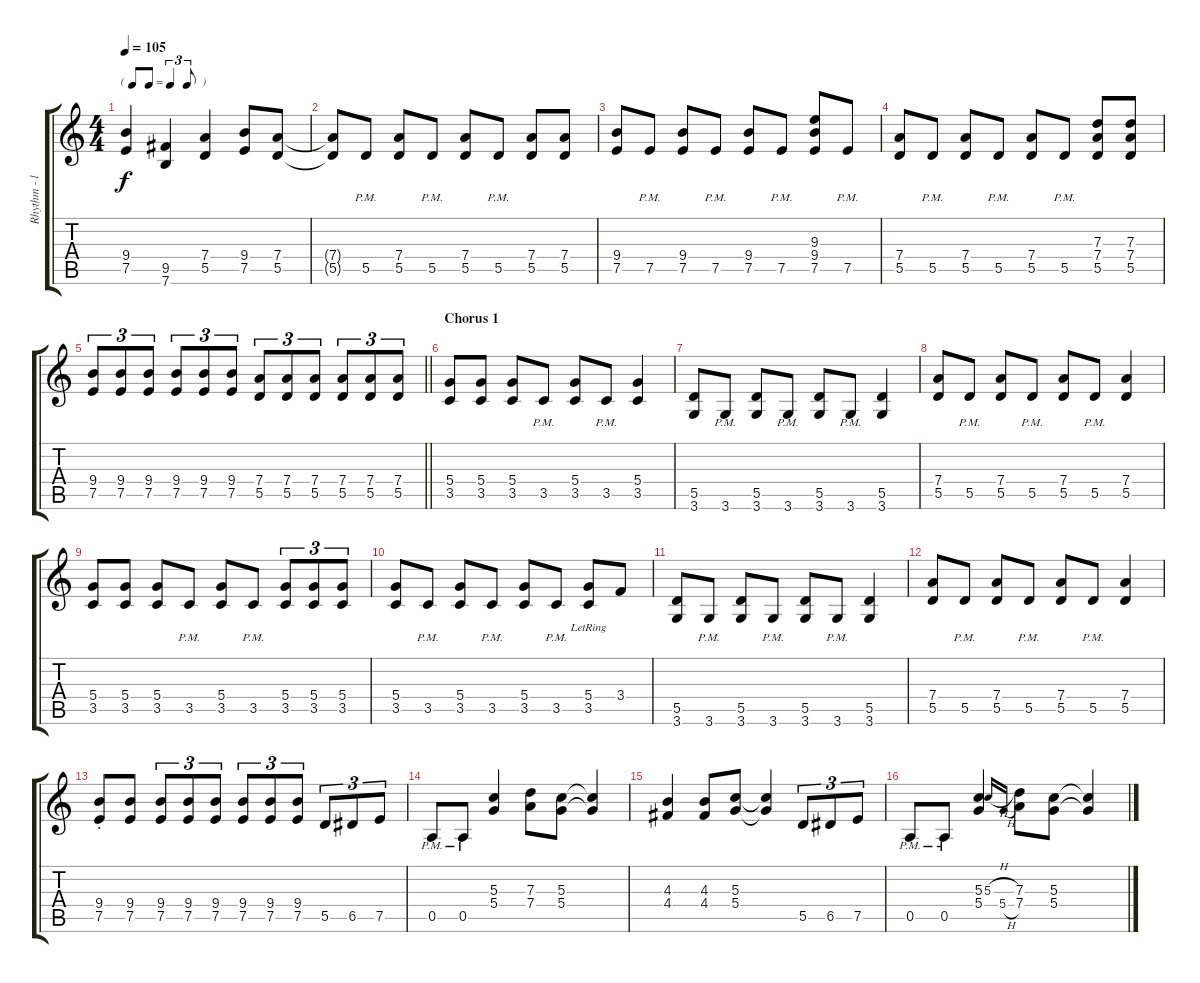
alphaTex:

\track ("Rhythm - left" "Rhythm - l") {instrument overdrivenguitar}
\staff {score tabs}
\tuning (E4 B3 G3 D3 A2 E2) {hide}
\ts (4 4)
\tf triplet8th
\tempo 105
\clef g2
\ks c
(9.4 7.5).4{dy f} (9.5 7.6).4 (7.4 5.5).4 (9.4 7.5).8 (7.4 5.5).8 |
(7.4{t} 5.5{t}).8 5.5{pm}.8 (7.4 5.5).8 5.5{pm}.8 (7.4 5.5).8 5.5{pm}.8 (7.4 5.5).8 (7.4 5.5).8 |
(9.4 7.5).8 7.5{pm}.8 (9.4 7.5).8 7.5{pm}.8 (9.4 7.5).8 7.5{pm}.8 (9.3 9.4 7.5).8 7.5{pm}.8 |
(7.4 5.5).8 5.5{pm}.8 (7.4 5.5).8 5.5{pm}.8 (7.4 5.5).8 5.5{pm}.8 (7.3 7.4 5.5).8 (7.3 7.4 5.5).8 |
\barLineRight lightlight
(9.4 7.5).8{tu (3 2)} (9.4 7.5).8{tu (3 2)} (9.4 7.5).8{tu (3 2)} (9.4 7.5).8{tu (3 2)} (9.4 7.5).8{tu (3 2)} (9.4 7.5).8{tu (3 2)} (7.4 5.5).8{tu (3 2)} (7.4 5.5).8{tu (3 2)} (7.4 5.5).8{tu (3 2)} (7.4 5.5).8{tu (3 2)} (7.4 5.5).8{tu (3 2)} (7.4 5.5).8{tu (3 2)} |
\section ("" "Chorus 1")
(5.4 3.5).8 (5.4 3.5).8 (5.4 3.5).8 3.5{pm}.8 (5.4 3.5).8 3.5{pm}.8 (5.4 3.5).4 |
(5.5 3.6).8 3.6{pm}.8 (5.5 3.6).8 3.6{pm}.8 (5.5 3.6).8 3.6{pm}.8 (5.5 3.6).4 |
(7.4 5.5).8 5.5{pm}.8 (7.4 5.5).8 5.5{pm}.8 (7.4 5.5).8 5.5{pm}.8 (7.4 5.5).4 |
(5.4 3.5).8 (5.4 3.5).8 (5.4 3.5).8 3.5{pm}.8 (5.4 3.5).8 3.5{pm}.8 (5.4 3.5).8{tu (3 2)} (5.4 3.5).8{tu (3 2)} (5.4 3.5).8{tu (3 2)} |
(5.4 3.5).8 3.5{pm}.8 (5.4 3.5).8 3.5{pm}.8 (5.4 3.5).8 3.5{pm}.8 (5.4{lr} 3.5{lr}).8 3.4.8 |
(5.5 3.6).8 3.6{pm}.8 (5.5 3.6).8 3.6{pm}.8 (5.5 3.6).8 3.6{pm}.8 (5.5 3.6).4 |
(7.4 5.5).8 5.5{pm}.8 (7.4 5.5).8 5.5{pm}.8 (7.4 5.5).8 5.5{pm}.8 (7.4 5.5).4 |
(9.4{st} 7.5{st}).8 (9.4 7.5).8 (9.4 7.5).8{tu (3 2)} (9.4 7.5).8{tu (3 2)} (9.4 7.5).8{tu (3 2)} (9.4 7.5).8{tu (3 2)} (9.4 7.5).8{tu (3 2)} (9.4 7.5).8{tu (3 2)} 5.5.8{tu (3 2) volume 10} 6.5.8{tu (3 2)} 7.5.8{tu (3 2)} |
0.5{pm}.8 0.5{pm}.8 (5.3 5.4).4 (7.3 7.4).8 (5.3 5.4).8 (5.3{t} 5.4{t}).4 |
(4.3 4.4).4 (4.3 4.4).8 (5.3 5.4).8 (5.3{t} 5.4{t}).4 5.5.8{tu (3 2)} 6.5.8{tu (3 2)} 7.5.8{tu (3 2)} |
0.5{pm}.8 0.5{pm}.8 (5.3 5.4).4 5.3{h}.16{gr onbeat} 5.4{h}.16{gr onbeat} (7.3 7.4).8 (5.3 5.4).8 (5.3{t} 5.4{t}).4
